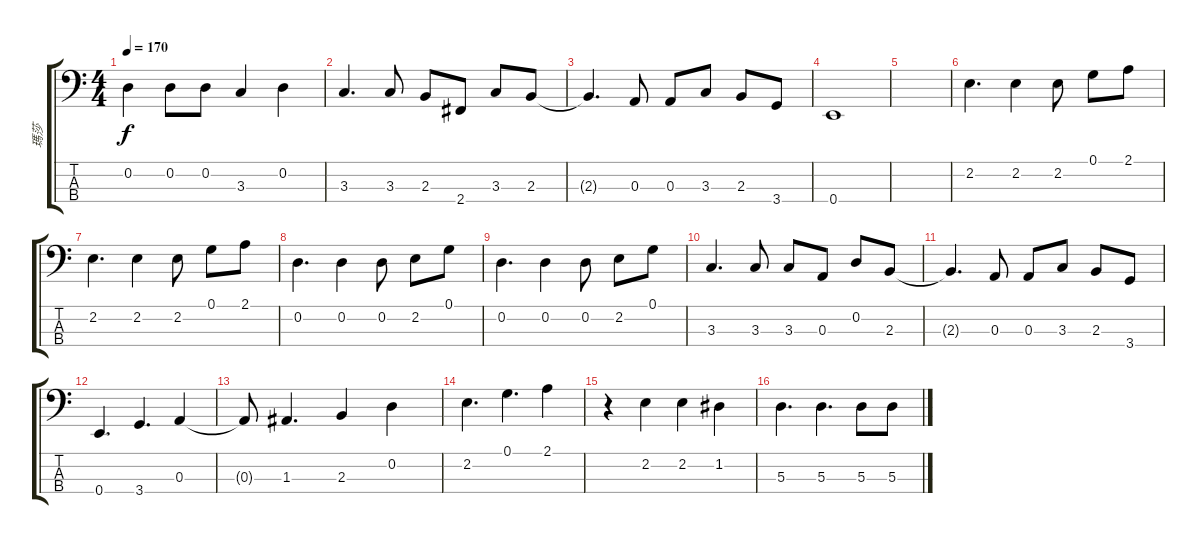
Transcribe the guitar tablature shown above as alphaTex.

\track ("瑪莎" "瑪莎") {instrument electricbassfinger}
\staff {score tabs}
\tuning (G2 D2 A1 E1) {hide}
\ts (4 4)
\tempo 170
\clef f4
\ks c
0.2.4{dy f} 0.2.8 0.2.8 3.3.4 0.2.4 |
3.3.4{d} 3.3.8 2.3.8 2.4.8 3.3.8 2.3.8 |
2.3{t}.4{d} 0.3.8 0.3.8 3.3.8 2.3.8 3.4.8 |
0.4.1 |
|
2.2.4{d} 2.2.4 2.2.8 0.1.8 2.1.8 |
2.2.4{d} 2.2.4 2.2.8 0.1.8 2.1.8 |
0.2.4{d} 0.2.4 0.2.8 2.2.8 0.1.8 |
0.2.4{d} 0.2.4 0.2.8 2.2.8 0.1.8 |
3.3.4{d} 3.3.8 3.3.8 0.3.8 0.2.8 2.3.8 |
2.3{t}.4{d} 0.3.8 0.3.8 3.3.8 2.3.8 3.4.8 |
0.4.4{d} 3.4.4{d} 0.3.4 |
0.3{t}.8 1.3.4{d} 2.3.4 0.2.4 |
2.2.4{d} 0.1.4{d} 2.1.4 |
r.4 2.2.4 2.2.4 1.2.4 |
5.3.4{d} 5.3.4{d} 5.3.8 5.3.8
